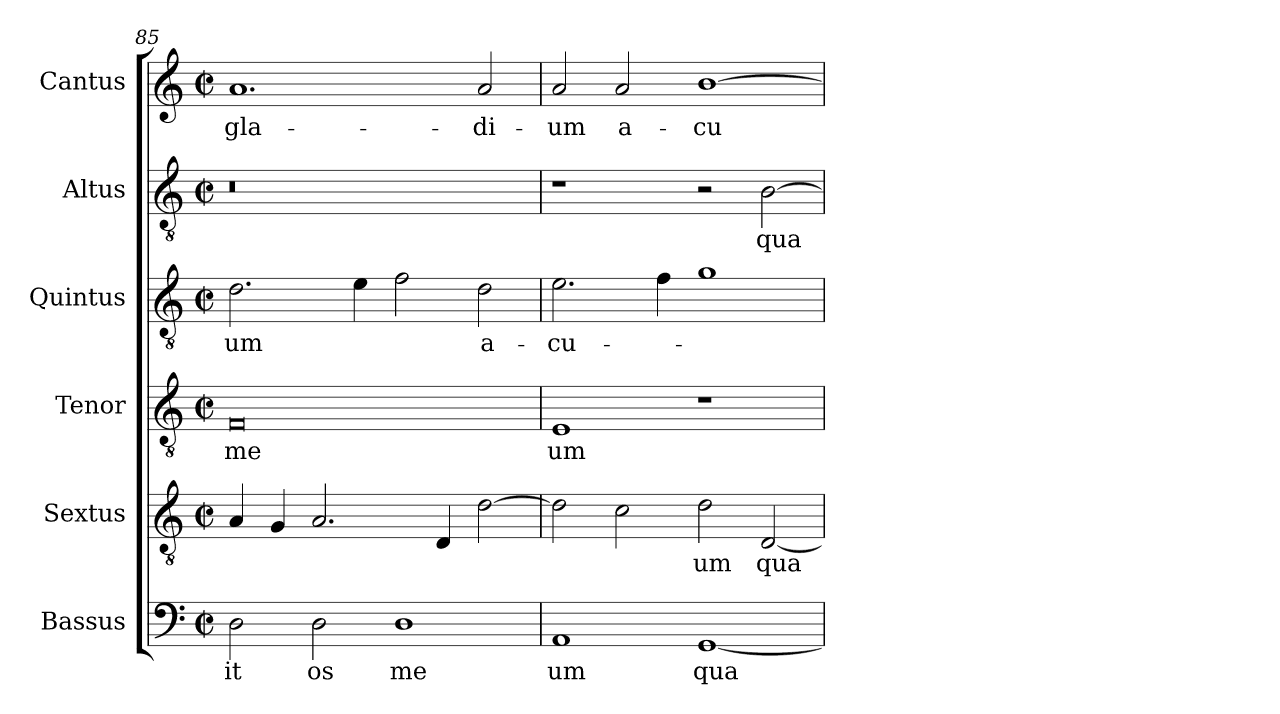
**kern	**text	**kern	**text	**kern	**text	**kern	**text	**kern	**text	**kern	**text
*part6	*part6	*part5	*part5	*part4	*part4	*part3	*part3	*part2	*part2	*part1	*part1
*staff6	*staff6	*staff5	*staff5	*staff4	*staff4	*staff3	*staff3	*staff2	*staff2	*staff1	*staff1
*I"Bassus	*	*I"Sextus	*	*I"Tenor	*	*I"Quintus	*	*I"Altus	*	*I"Cantus	*
*clefF4	*	*clefGv2	*	*clefGv2	*	*clefGv2	*	*clefGv2	*	*clefG2	*
*M2/2	*	*M2/2	*	*M2/2	*	*M2/2	*	*M2/2	*	*M2/2	*
*met(c|)	*	*met(c|)	*	*met(c|)	*	*met(c|)	*	*met(c|)	*	*met(c|)	*
=85	=85	=85	=85	=85	=85	=85	=85	=85	=85	=85	=85
!	!LO:LY:b:cj	!	!	!	!LO:LY:b:cj	!	!LO:LY:b	!	!	!	!LO:LY:b:cj
2D\	it	4A/	.	0F	me	2.d\	-um	0r	.	1.a	gla-
.	.	4G/	.	.	.	.	.	.	.	.	.
!	!LO:LY:b:cj	!	!	!	!	!	!	!	!	!	!
2D\	os	2.A/	.	.	.	.	.	.	.	.	.
.	.	.	.	.	.	4e\	.	.	.	.	.
!	!LO:LY:b:cj	!	!	!	!	!	!	!	!	!	!
1D	me	.	.	.	.	2f\	.	.	.	.	.
.	.	4D/	.	.	.	.	.	.	.	.	.
!	!	!	!	!	!	!	!LO:LY:b:cj	!	!	!	!LO:LY:b:cj
.	.	[>2d\	.	.	.	2d\	a-	.	.	2a/	-di-
=86	=86	=86	=86	=86	=86	=86	=86	=86	=86	=86	=86
!	!LO:LY:b:cj	!	!	!	!LO:LY:b:cj	!	!LO:LY:b:cj	!	!	!	!LO:LY:b:cj
1AA	um	2d\]	.	1E	um	2.e\	-cu-	1r	.	2a/	-um
!	!	!	!	!	!	!	!	!	!	!	!LO:LY:b:cj
.	.	2c\	.	.	.	.	.	.	.	2a/	a-
.	.	.	.	.	.	4f\	.	.	.	.	.
!	!LO:LY:b	!	!LO:LY:b:cj	!	!	!	!	!	!	!	!LO:LY:b:cj
[<1GG	qua	2d\	um	1r	.	1g	.	2r	.	[>1b	-cu-
!	!	!	!LO:LY:b	!	!	!	!	!	!LO:LY:b	!	!
.	.	[<2D/	qua	.	.	.	.	[>2B\	qua-	.	.
=	=	=	=	=	=	=	=	=	=	=	=
*-	*-	*-	*-	*-	*-	*-	*-	*-	*-	*-	*-
